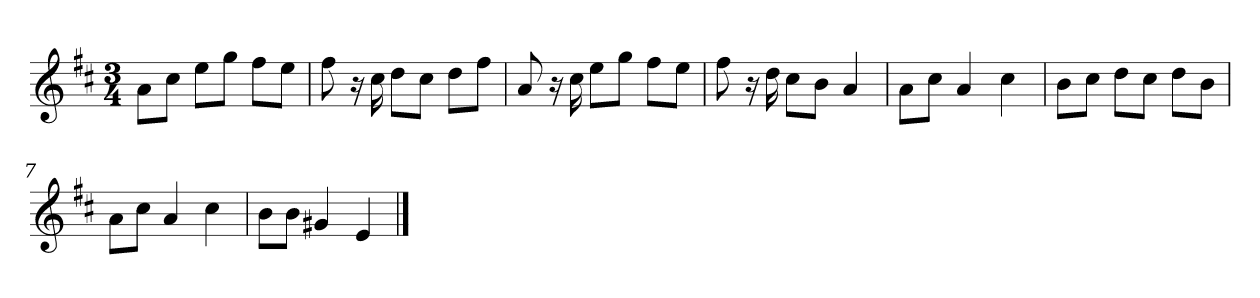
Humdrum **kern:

**kern
*part1
*staff1
*clefG2
*k[f#c#]
*D:
*M3/4
=
8a\L
8cc#\J
8ee\L
8gg\J
8ff#\L
8ee\J
=2
8ff#
16r
16cc#
8dd\L
8cc#\J
8dd\L
8ff#\J
=3
8a
16r
16cc#
8ee\L
8gg\J
8ff#\L
8ee\J
=4
8ff#
16r
16dd
8cc#\L
8b\J
4a
=5y
8a\L
8cc#\J
4a
4cc#
=6
8b\L
8cc#\J
8dd\L
8cc#\J
8dd\L
8b\J
=7
8a\L
8cc#\J
4a
4cc#
=8
8b\L
8b\J
4g#X
4e
==
*-
